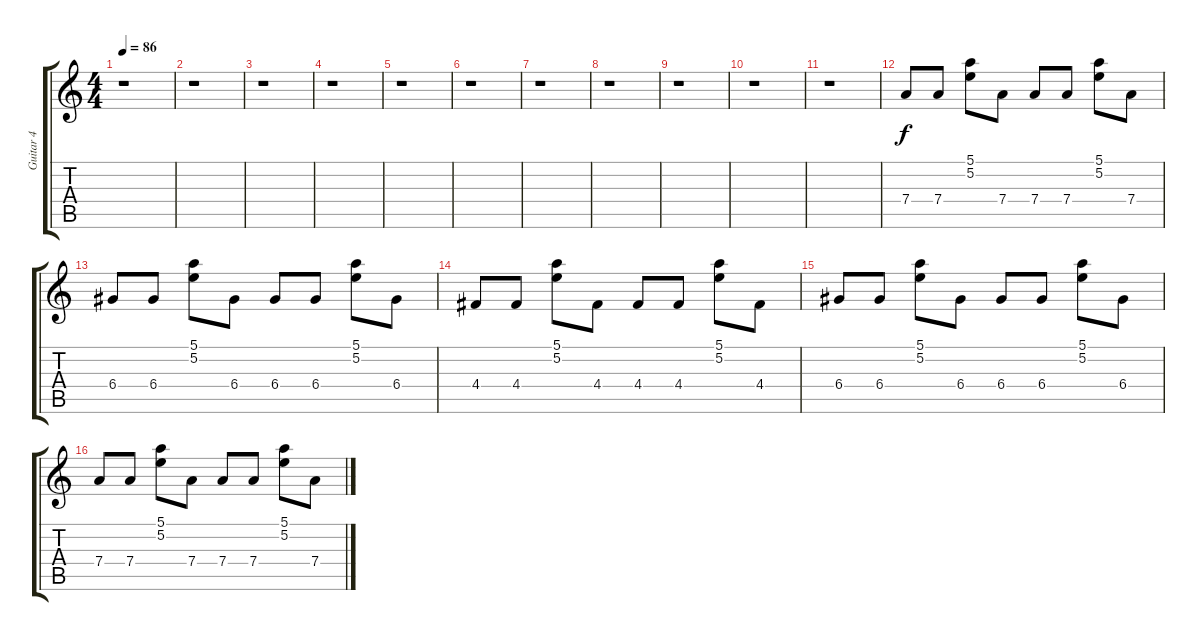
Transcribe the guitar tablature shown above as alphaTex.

\track ("Guitar 4" "Guitar 4") {instrument overdrivenguitar}
\staff {score tabs}
\tuning (E4 B3 G3 D3 A2 E2) {hide}
\ts (4 4)
\tempo 86
\clef g2
\ks c
r.1{dy f} |
r.1 |
r.1 |
r.1 |
r.1 |
r.1 |
r.1 |
r.1 |
r.1 |
r.1 |
r.1 |
7.4.8 7.4.8 (5.1 5.2).8 7.4.8 7.4.8 7.4.8 (5.1 5.2).8 7.4.8 |
6.4.8 6.4.8 (5.1 5.2).8 6.4.8 6.4.8 6.4.8 (5.1 5.2).8 6.4.8 |
4.4.8 4.4.8 (5.1 5.2).8 4.4.8 4.4.8 4.4.8 (5.1 5.2).8 4.4.8 |
6.4.8 6.4.8 (5.1 5.2).8 6.4.8 6.4.8 6.4.8 (5.1 5.2).8 6.4.8 |
7.4.8 7.4.8 (5.1 5.2).8 7.4.8 7.4.8 7.4.8 (5.1 5.2).8 7.4.8
